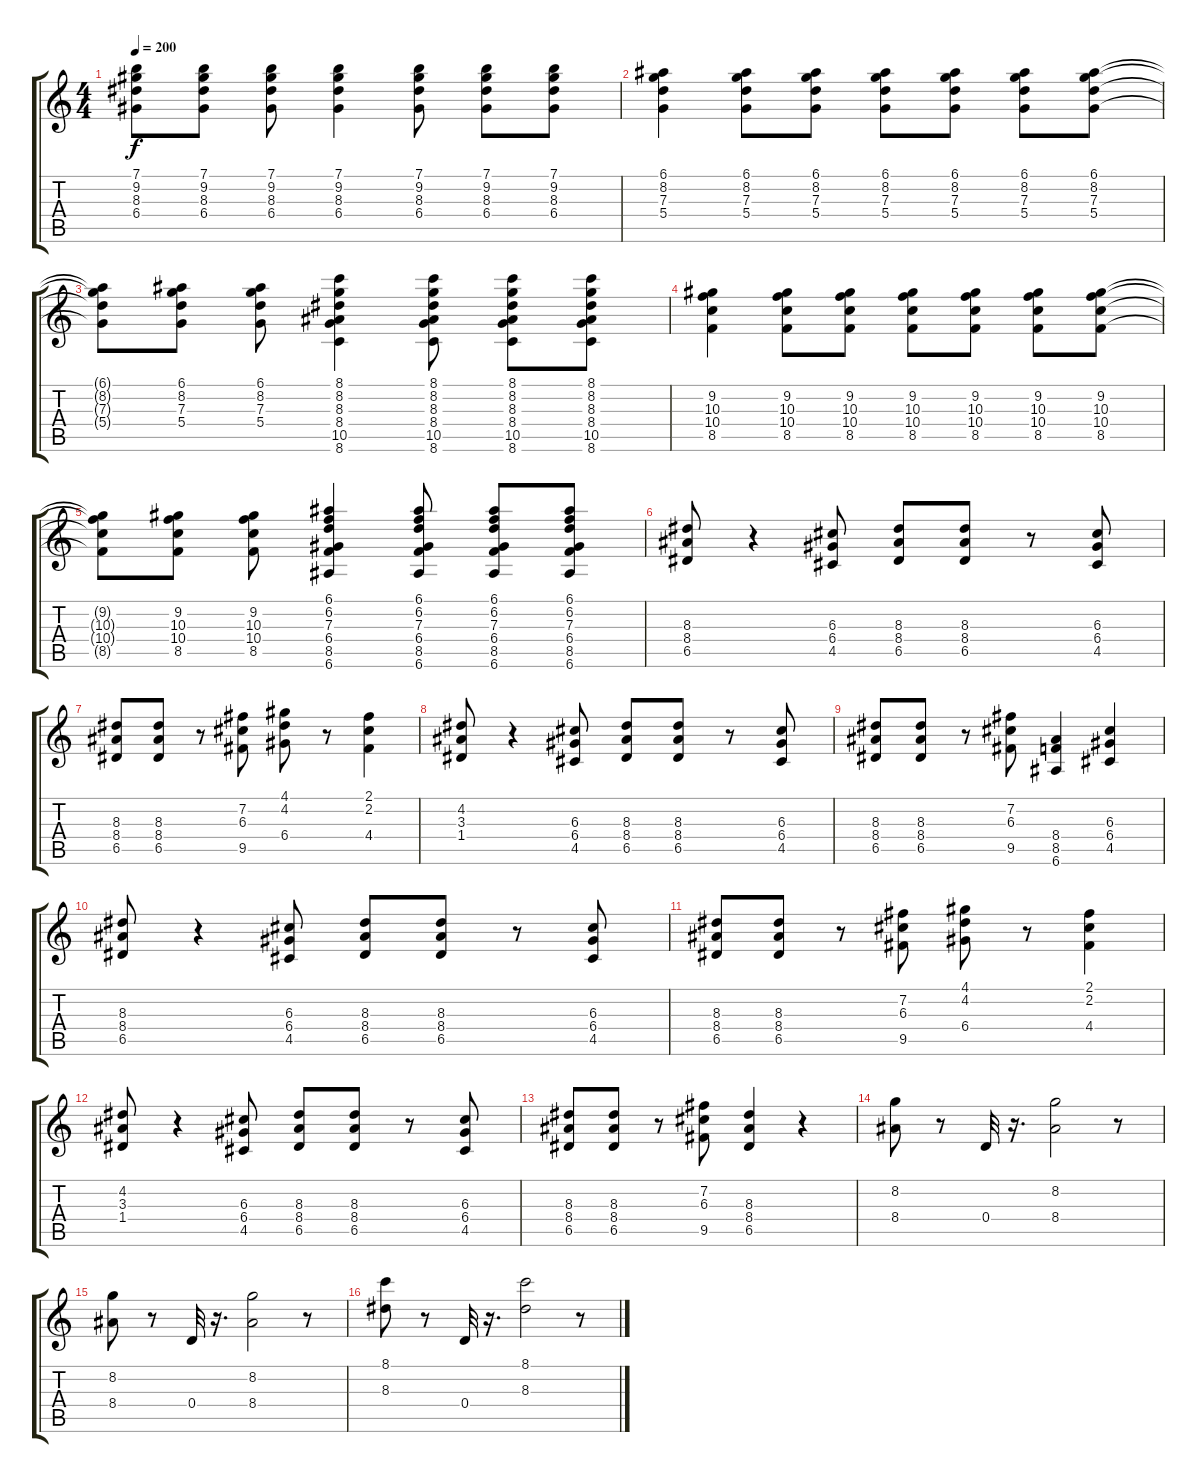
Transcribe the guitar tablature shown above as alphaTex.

\track "" {instrument acousticguitarsteel}
\staff {score tabs}
\tuning (E4 B3 G3 D3 A2 E2) {hide}
\ts (4 4)
\tempo 200
\clef g2
\ks c
(7.1{t} 9.2{t} 8.3{t} 6.4{t}).8{dy f} (7.1 9.2 8.3 6.4).8 (7.1 9.2 8.3 6.4).8 (7.1 9.2 8.3 6.4).4 (7.1 9.2 8.3 6.4).8 (7.1 9.2 8.3 6.4).8 (7.1 9.2 8.3 6.4).8 |
(6.1 8.2 7.3 5.4).4 (6.1 8.2 7.3 5.4).8 (6.1 8.2 7.3 5.4).8 (6.1 8.2 7.3 5.4).8 (6.1 8.2 7.3 5.4).8 (6.1 8.2 7.3 5.4).8 (6.1 8.2 7.3 5.4).8 |
(6.1{t} 8.2{t} 7.3{t} 5.4{t}).8 (6.1 8.2 7.3 5.4).8 (6.1 8.2 7.3 5.4).8 (8.1 8.2 8.3 8.4 10.5 8.6).4 (8.1 8.2 8.3 8.4 10.5 8.6).8 (8.1 8.2 8.3 8.4 10.5 8.6).8 (8.1 8.2 8.3 8.4 10.5 8.6).8 |
(9.2 10.3 10.4 8.5).4 (9.2 10.3 10.4 8.5).8 (9.2 10.3 10.4 8.5).8 (9.2 10.3 10.4 8.5).8 (9.2 10.3 10.4 8.5).8 (9.2 10.3 10.4 8.5).8 (9.2 10.3 10.4 8.5).8 |
(9.2{t} 10.3{t} 10.4{t} 8.5{t}).8 (9.2 10.3 10.4 8.5).8 (9.2 10.3 10.4 8.5).8 (6.1 6.2 7.3 6.4 8.5 6.6).4 (6.1 6.2 7.3 6.4 8.5 6.6).8 (6.1 6.2 7.3 6.4 8.5 6.6).8 (6.1 6.2 7.3 6.4 8.5 6.6).8 |
(8.3 8.4 6.5).8 r.4 (6.3 6.4 4.5).8 (8.3 8.4 6.5).8 (8.3 8.4 6.5).8 r.8 (6.3 6.4 4.5).8 |
(8.3 8.4 6.5).8 (8.3 8.4 6.5).8 r.8 (7.2 6.3 9.5).8 (4.1 4.2 6.4).8 r.8 (2.1 2.2 4.4).4 |
(4.2 3.3 1.4).8 r.4 (6.3 6.4 4.5).8 (8.3 8.4 6.5).8 (8.3 8.4 6.5).8 r.8 (6.3 6.4 4.5).8 |
(8.3 8.4 6.5).8 (8.3 8.4 6.5).8 r.8 (7.2 6.3 9.5).8 (8.4 8.5 6.6).4 (6.3 6.4 4.5).4 |
(8.3 8.4 6.5).8 r.4 (6.3 6.4 4.5).8 (8.3 8.4 6.5).8 (8.3 8.4 6.5).8 r.8 (6.3 6.4 4.5).8 |
(8.3 8.4 6.5).8 (8.3 8.4 6.5).8 r.8 (7.2 6.3 9.5).8 (4.1 4.2 6.4).8 r.8 (2.1 2.2 4.4).4 |
(4.2 3.3 1.4).8 r.4 (6.3 6.4 4.5).8 (8.3 8.4 6.5).8 (8.3 8.4 6.5).8 r.8 (6.3 6.4 4.5).8 |
(8.3 8.4 6.5).8 (8.3 8.4 6.5).8 r.8 (7.2 6.3 9.5).8 (8.3 8.4 6.5).4 r.4 |
(8.2 8.4).8 r.8 0.4.32 r.16{d} (8.2 8.4).2 r.8 |
(8.2 8.4).8 r.8 0.4.32 r.16{d} (8.2 8.4).2 r.8 |
(8.1 8.3).8 r.8 0.4.32 r.16{d} (8.1 8.3).2 r.8
